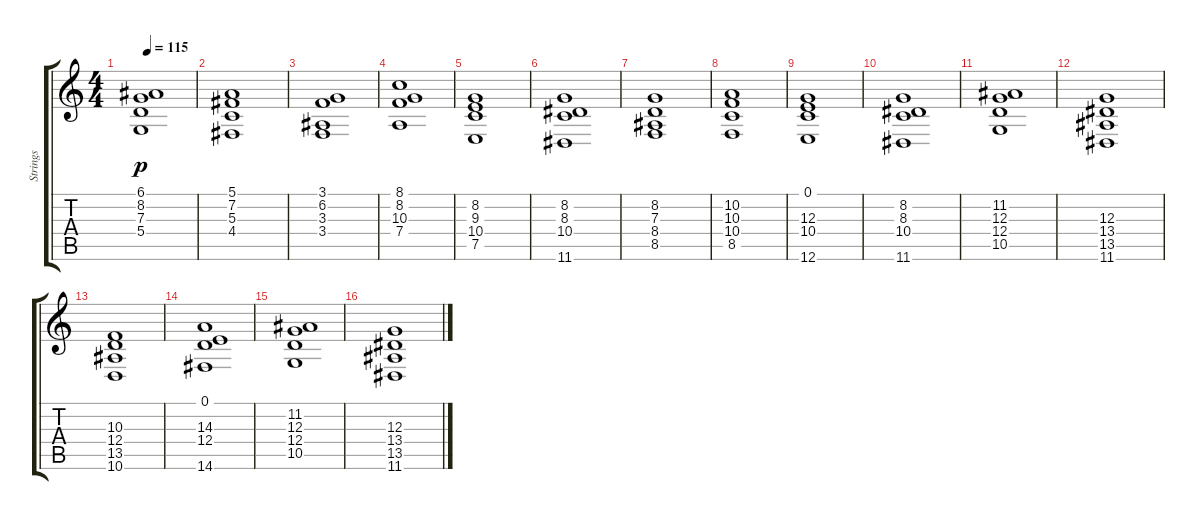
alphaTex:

\track ("Strings " "Strings ") {instrument synthstrings2}
\staff {score tabs}
\tuning (E4 B3 G3 D3 A2 E2) {hide}
\ts (4 4)
\tempo 115
\clef g2
\ks c
(6.1 8.2 7.3 5.4).1{dy p} |
(5.1 7.2 5.3 4.4).1 |
(3.1 6.2 3.3 3.4).1 |
(8.1 8.2 10.3 7.4).1 |
(8.2 9.3 10.4 7.5).1 |
(8.2 8.3 10.4 11.6).1 |
(8.2 7.3 8.4 8.5).1 |
(10.2 10.3 10.4 8.5).1 |
(0.1 12.3 10.4 12.6).1 |
(8.2 8.3 10.4 11.6).1 |
(11.2 12.3 12.4 10.5).1 |
(12.3 13.4 13.5 11.6).1 |
(10.3 12.4 13.5 10.6).1 |
(0.1 14.3 12.4 14.6).1 |
(11.2 12.3 12.4 10.5).1 |
(12.3 13.4 13.5 11.6).1
